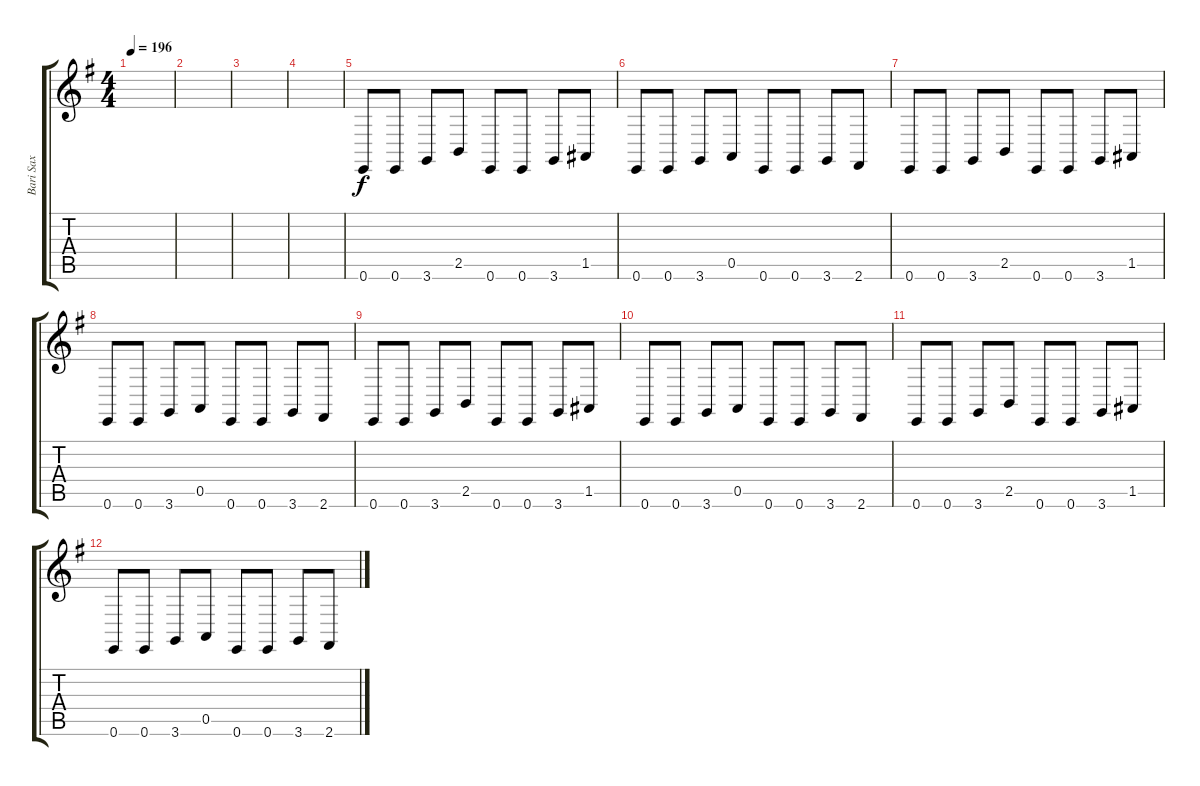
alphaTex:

\track ("Bari Sax" "Bari Sax") {instrument baritonesax}
\staff {score tabs}
\tuning (E4 B3 G3 D3 A2 E2) {hide}
\ts (4 4)
\tempo 196
\clef g2
\ks eminor
|
|
|
|
0.6.8 0.6.8 3.6.8 2.5.8 0.6.8 0.6.8 3.6.8 1.5.8 |
0.6.8 0.6.8 3.6.8 0.5.8 0.6.8 0.6.8 3.6.8 2.6.8 |
0.6.8 0.6.8 3.6.8 2.5.8 0.6.8 0.6.8 3.6.8 1.5.8 |
0.6.8 0.6.8 3.6.8 0.5.8 0.6.8 0.6.8 3.6.8 2.6.8 |
0.6.8 0.6.8 3.6.8 2.5.8 0.6.8 0.6.8 3.6.8 1.5.8 |
0.6.8 0.6.8 3.6.8 0.5.8 0.6.8 0.6.8 3.6.8 2.6.8 |
0.6.8 0.6.8 3.6.8 2.5.8 0.6.8 0.6.8 3.6.8 1.5.8 |
0.6.8 0.6.8 3.6.8 0.5.8 0.6.8 0.6.8 3.6.8 2.6.8
